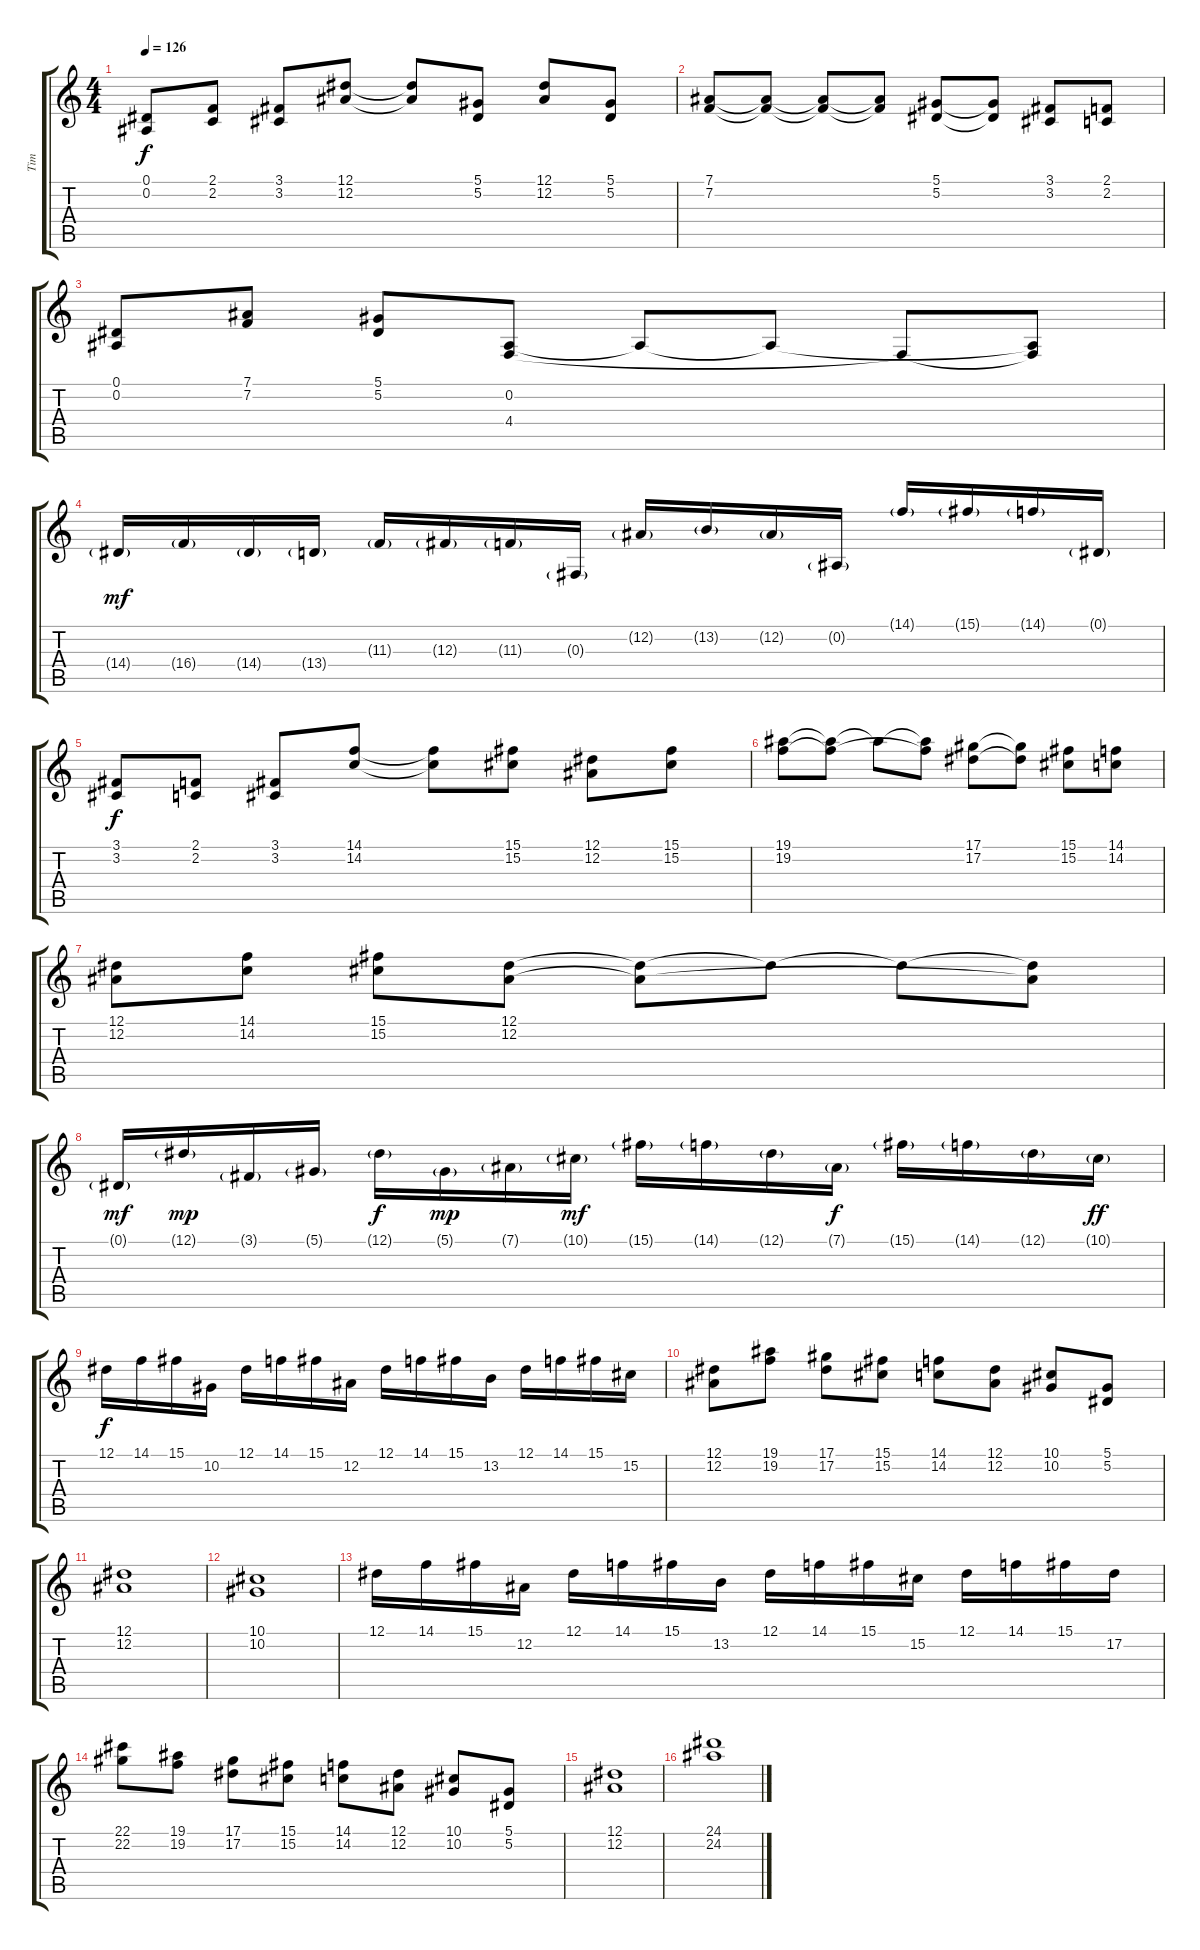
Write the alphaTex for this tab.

\track ("Tim" "Tim") {instrument sitar}
\staff {score tabs}
\tuning (Eb4 Bb3 Gb3 Db3 Ab2 Eb2) {hide}
\ts (4 4)
\tempo 126
\clef g2
\ks c
(0.1 0.2).8{dy f instrument sitar} (2.1 2.2).8 (3.1 3.2).8 (12.1 12.2).8 (12.1{t} 12.2{t}).8 (5.1 5.2).8 (12.1 12.2).8 (5.1 5.2).8 |
(7.1 7.2).8 (7.1{t} 7.2{t}).8 (7.1{t} 7.2{t}).8 (7.1{t} 7.2{t}).8 (5.1 5.2).8 (5.1{t} 5.2{t}).8 (3.1 3.2).8 (2.1 2.2).8 |
(0.1 0.2).8 (7.1 7.2).8 (5.1 5.2).8 (0.2 4.4).8 0.2{t}.8 0.2{t}.8 4.4{t}.8 (0.2{t} 4.4{t}).8 |
14.4{g}.16{dy mf} 16.4{g}.16 14.4{g}.16 13.4{g}.16 11.3{g}.16 12.3{g}.16 11.3{g}.16 0.3{g}.16 12.2{g}.16 13.2{g}.16 12.2{g}.16 0.2{g}.16 14.1{g}.16 15.1{g}.16 14.1{g}.16 0.1{g}.16 |
(3.1 3.2).8{dy f} (2.1 2.2).8 (3.1 3.2).8 (14.1 14.2).8 (14.1{t} 14.2{t}).8 (15.1 15.2).8 (12.1 12.2).8 (15.1 15.2).8 |
(19.1 19.2).8 (19.1{t} 19.2{t}).8 19.1{t}.8 (19.1{t} 19.2{t}).8 (17.1 17.2).8 (17.1{t} 17.2{t}).8 (15.1 15.2).8 (14.1 14.2).8 |
(12.1 12.2).8 (14.1 14.2).8 (15.1 15.2).8 (12.1 12.2).8 (12.1{t} 12.2{t}).8 12.1{t}.8 12.1{t}.8 (12.1{t} 12.2{t}).8 |
0.1{g}.16{dy mf} 12.1{g}.16{dy mp} 3.1{g}.16 5.1{g}.16 12.1{g}.16{dy f} 5.1{g}.16{dy mp} 7.1{g}.16 10.1{g}.16{dy mf} 15.1{g}.16 14.1{g}.16 12.1{g}.16 7.1{g}.16{dy f} 15.1{g}.16 14.1{g}.16 12.1{g}.16 10.1{g}.16{dy ff} |
12.1.16{dy f} 14.1.16 15.1.16 10.2.16 12.1.16 14.1.16 15.1.16 12.2.16 12.1.16 14.1.16 15.1.16 13.2.16 12.1.16 14.1.16 15.1.16 15.2.16 |
(12.1 12.2).8 (19.1 19.2).8 (17.1 17.2).8 (15.1 15.2).8 (14.1 14.2).8 (12.1 12.2).8 (10.1 10.2).8 (5.1 5.2).8 |
(12.1 12.2).1 |
(10.1 10.2).1 |
12.1.16 14.1.16 15.1.16 12.2.16 12.1.16 14.1.16 15.1.16 13.2.16 12.1.16 14.1.16 15.1.16 15.2.16 12.1.16 14.1.16 15.1.16 17.2.16 |
(22.1 22.2).8 (19.1 19.2).8 (17.1 17.2).8 (15.1 15.2).8 (14.1 14.2).8 (12.1 12.2).8 (10.1 10.2).8 (5.1 5.2).8 |
(12.1 12.2).1 |
(24.1 24.2).1
